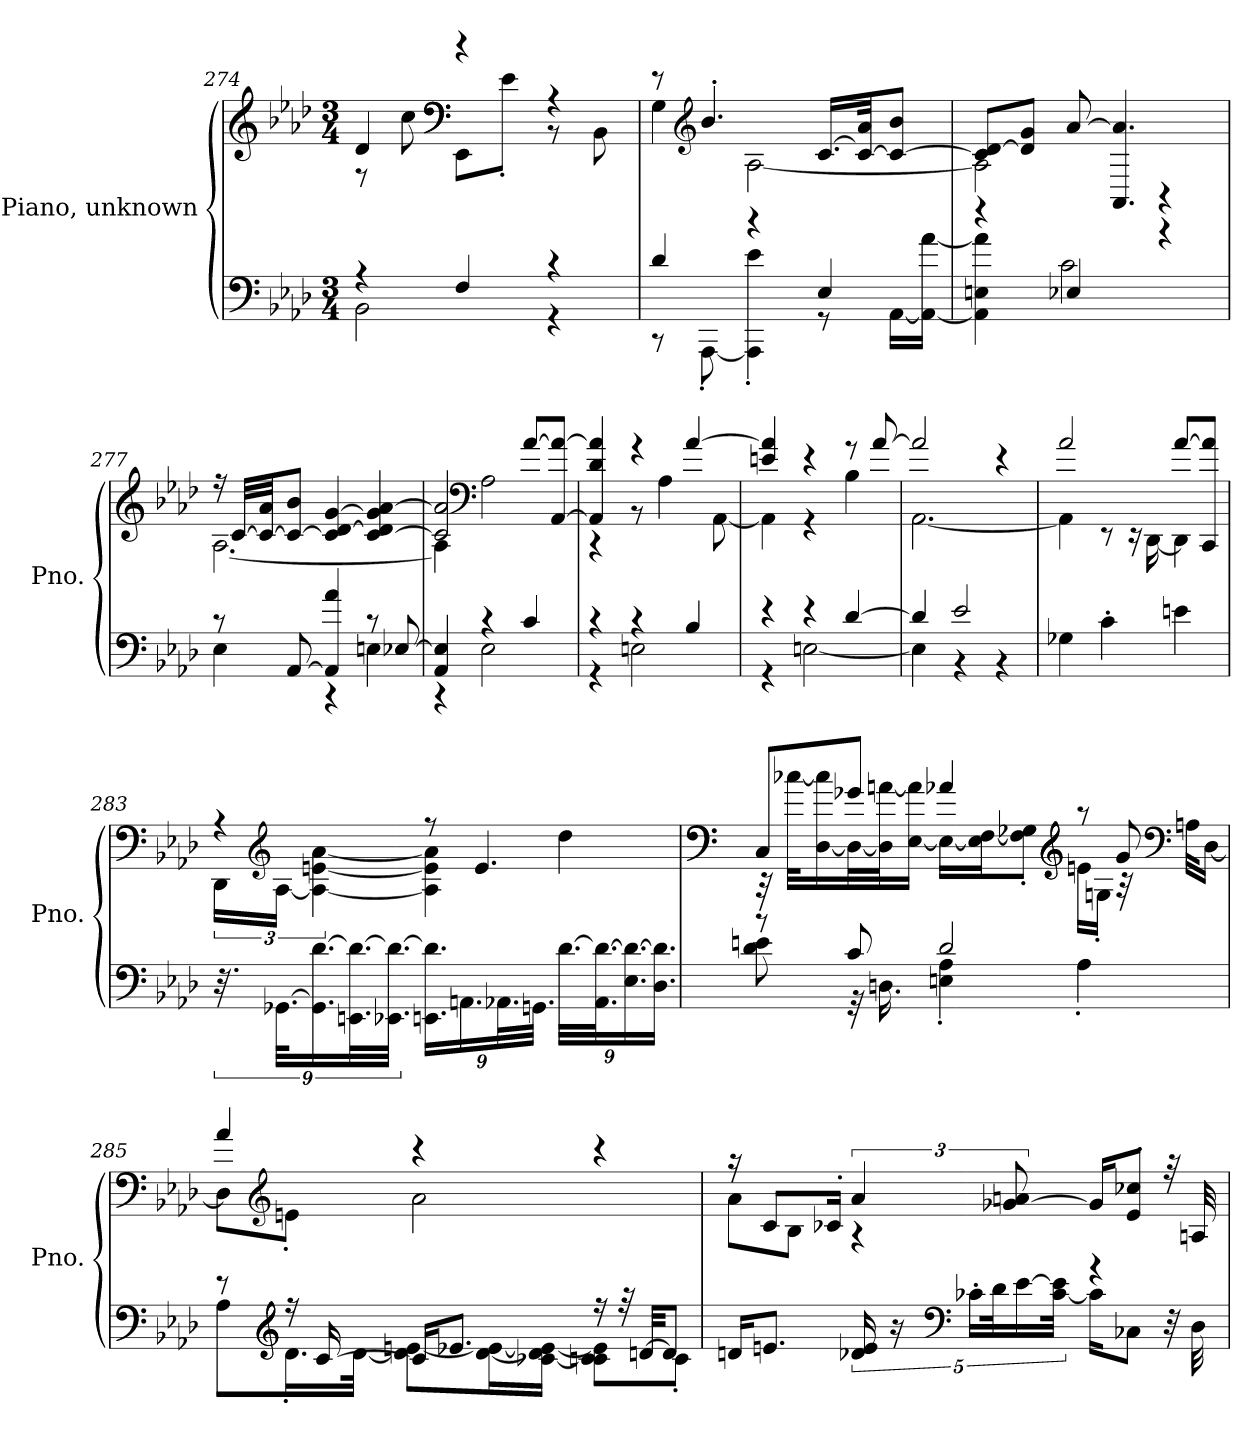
**kern	**kern
*part1	*part1
*staff2	*staff1
*I"Piano, unknown	*
*I'Pno.	*
!!LO:LB:g=z
*clefF4	*clefG2
*k[b-e-a-d-]	*k[b-e-a-d-]
*M3/4	*M3/4
=274	=274
*^	*^
4r	2BB-\	4d-/	8r
.	.	.	8cc\
*	*	*clefF4	*
4F/	.	4r	8EE-\L
.	.	.	8e-'\J
4r	4r	4r	8r
.	.	.	8BB-\
=275	=275	=275	=275
4d-/	8r	8r	4G\
*	*	*clefG2	*
.	[8AAA-'\	4.b-'/	.
4r	4AAA-\]' 4e-\'	.	[2A-\
4E-/	8r	[16.c/LL	.
.	.	32c/_ 32a-/JK	.
.	[16AA-\LL	8c/_ 8b-/J	.
.	16AA-\_ [16a-\JJ	.	.
=276	=276	=276	=276
4r	4AA-\] 4En\ 4a-\]	8c/] [8d-/L	2A-\]
.	.	8d-/] 8g/J	.
4E-X/	2c\	[8a-/	.
.	.	4.AA-/ 4.a-/]	.
4r	.	.	4r
=277	=277	=277	=277
8r	4E-\	16r	[2.A-\
.	.	[32c/LLL	.
.	.	32c/_ 32a-/JJ	.
[8AA-/	.	8c/_ 8b-/J	.
4AA-/] 4a-/	4r	4c/] [4d-/ [4g/	.
8r	4En\	[4c/ 4d-/] 4g/] [4a-/	.
[8E-X/	.	.	.
!!LO:LB:g=z	!!
=278	=278	=278	=278
4AA-/ 4E-/]	4r	2c/] 2a-/]	4A-\]
*	*	*clefF4	*
4r	2E-\	.	2A-\
4c/	.	[8a-/L	.
.	.	[8AA-/ 8a-/_J	.
=279	=279	=279	=279
4r	4r	4AA-/] 4d-/ 4a-/]	4r
4r	2En\	4r	8r
.	.	.	4A-\
4B-/	.	[4a-/	.
.	.	.	[8AA-\
=280	=280	=280	=280
4r	4r	4en/ 4a-/]	4AA-\]
4r	[2En\	4r	4r
[4d-/	.	8r	4B-\
.	.	[8a-/	.
=281	=281	=281	=281
4d-/]	4E\]	2a-/]	[2.AA-\
2e-/	4r	.	.
.	4r	4r	.
*v	*v	*	*
=282	=282	=282
4G-X\	2a-/	4AA-\]
4c'\	.	8r
.	.	16r
.	.	[16DD-\
4en\	[8a-/L	4DD-\]
.	8CC/ 8a-/]J	.
!!LO:PB:g=z	!!
=283	=283	=283
36.r	4r	24DD-\LL
*	*clefG2	*
[36.GG-X\KLL	.	[24A-\JJ
18.GG-\] [18.d-\	.	6A-\_ [6en\ [6a-\
36.EEn\ 36.d-\_L	.	.
36.EE-X\ 36.d-\_JJJ	.	.
18.EEn\ 18.d-\]LL	8r	4A-\] 4e\] 4a-\]
18.AAn\	.	.
.	4.e/	.
36.AA-X\L	.	.
36.GGn\JJJ	.	.
[36.d-\LLL	.	4dd-\
36.AA-\ 36.d-\_J	.	.
18.E-\ 18.d-\_	.	.
18.D-\ 18.d-\]JJ	.	.
!!LO:LB:g=z	!!
=284	=284	=284
*	*clefF4	*
*^	*	*
8r	8d-\ 8en\	8C/L	32r
.	.	.	[32cc-X\KLL
.	.	.	[16D-\ 16cc-\]
8c/	32r	8g-X/J	32D-\L_
.	16.Dn\	.	32D-\] [32an\J
.	.	.	[16E-\ 16a\]JJ
2d-/	4En\' 4A-\'	4a-X/	16E-\LL_
.	.	.	16E-\] [16F\J
.	.	.	8F\]' 8G-X\'J
*	*	*clefG2	*
.	4A-'\	8r	16en\LL
.	.	.	16Gn'\JJ
.	.	8g-/	32r
*	*	*clefF4	*
.	.	.	32An\KLL
.	.	.	[16D-\JJ
!!LO:LB:g=z	!!
=285	=285	=285	=285
8r	8A-\L	4a-/	8D-\L]
*clefG2	*	*clefG2	*
16r	16.d-'\L	.	8en'\J
[16c/	.	.	.
.	[32d-\JJk	.	.
16c/KL]	8d-\] [8en\L	4r	2a-\
8.e-X/J	.	.	.
.	[16d-\ 16e\_L	.	.
.	[16c-X\ 16d-\] 16e\_JJ	.	.
16r	8c-\] 8cn\ 8e\]L	4r	.
32r	.	.	.
[32dn/KKL	.	.	.
8d/J]	8c'\J	.	.
*v	*v	*	*
!!LO:LB:g=z	!!
=286	=286	=286
16dn/KL	16r	8a-\L
8.en/J	8c/L	.
.	.	8B-\J
.	16c-X'/Jk	.
20d-X/ 20e/	6a-/	4r
20r	.	.
*clefF4	*	*
20c-X'\LL	.	.
40d-\K	.	.
.	[12g-X/ 12an/	.
[20e\	.	.
[40c-\ 40e\]JJk	.	.
16c-\KL]	16g-/KL]	4r
8C-X\J	8e-/' 8cc-X/'J	.
32r	32r	.
32D-\	32An/	.
*	*v	*v
=	=
*-	*-
